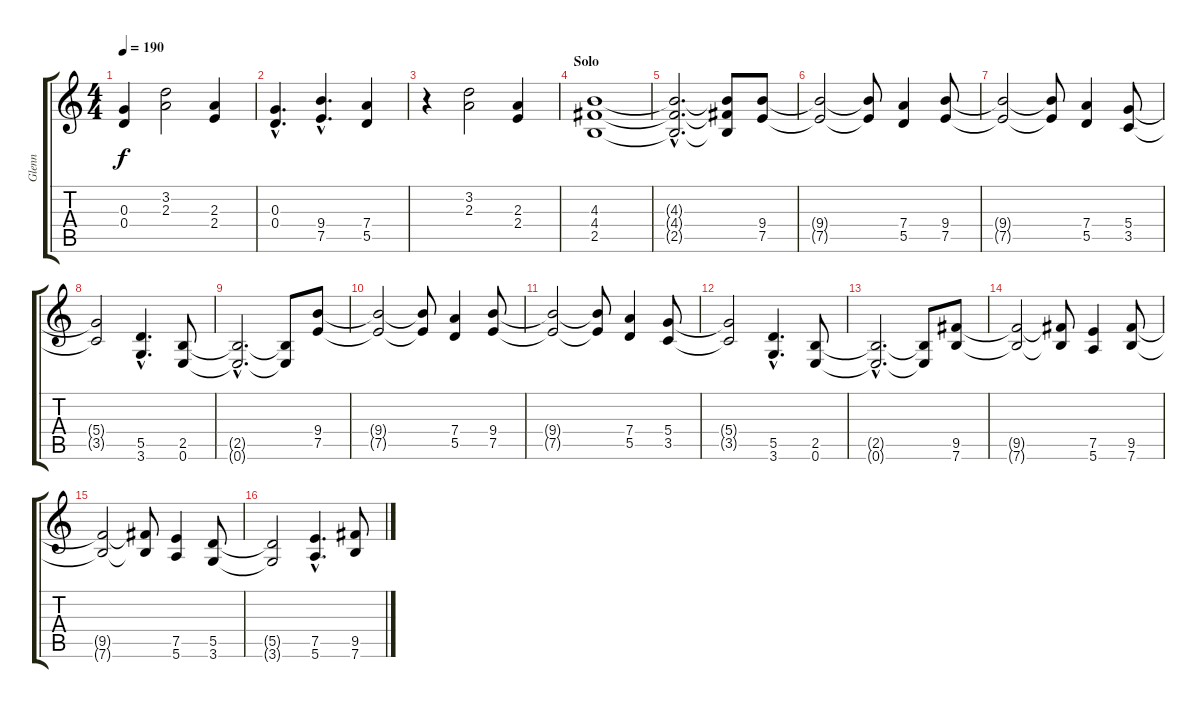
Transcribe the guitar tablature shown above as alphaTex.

\track ("Glenn" "Glenn") {instrument distortionguitar}
\staff {score tabs}
\tuning (E4 B3 G3 D3 A2 E2) {hide}
\ts (4 4)
\tempo 190
\clef g2
\ks c
(0.3{t} 0.4{t}).4{dy f} (3.2 2.3).2 (2.3 2.4).4 |
(0.3{hac} 0.4{hac}).4{d} (9.4{hac} 7.5{hac}).4{d} (7.4 5.5).4 |
r.4 (3.2 2.3).2 (2.3 2.4).4 |
\section ("" "Solo")
(4.3 4.4 2.5).1 |
(4.3{hac t} 4.4{hac t} 2.5{hac t}).2{d} (4.3{t} 4.4{t} 2.5{t}).8 (9.4 7.5).8 |
(9.4{t} 7.5{t}).2 (9.4{t} 7.5{t}).8 (7.4 5.5).4 (9.4 7.5).8 |
(9.4{t} 7.5{t}).2 (9.4{t} 7.5{t}).8 (7.4 5.5).4 (5.4 3.5).8 |
(5.4{t} 3.5{t}).2 (5.5{hac} 3.6{hac}).4{d} (2.5 0.6).8 |
(2.5{hac t} 0.6{hac t}).2{d} (2.5{t} 0.6{t}).8 (9.4 7.5).8 |
(9.4{t} 7.5{t}).2 (9.4{t} 7.5{t}).8 (7.4 5.5).4 (9.4 7.5).8 |
(9.4{t} 7.5{t}).2 (9.4{t} 7.5{t}).8 (7.4 5.5).4 (5.4 3.5).8 |
(5.4{t} 3.5{t}).2 (5.5{hac} 3.6{hac}).4{d} (2.5 0.6).8 |
(2.5{hac t} 0.6{hac t}).2{d} (2.5{t} 0.6{t}).8 (9.5 7.6).8 |
(9.5{t} 7.6{t}).2 (9.5{t} 7.6{t}).8 (7.5 5.6).4 (9.5 7.6).8 |
(9.5{t} 7.6{t}).2 (9.5{t} 7.6{t}).8 (7.5 5.6).4 (5.5 3.6).8 |
(5.5{t} 3.6{t}).2 (7.5{hac} 5.6{hac}).4{d} (9.5 7.6).8
